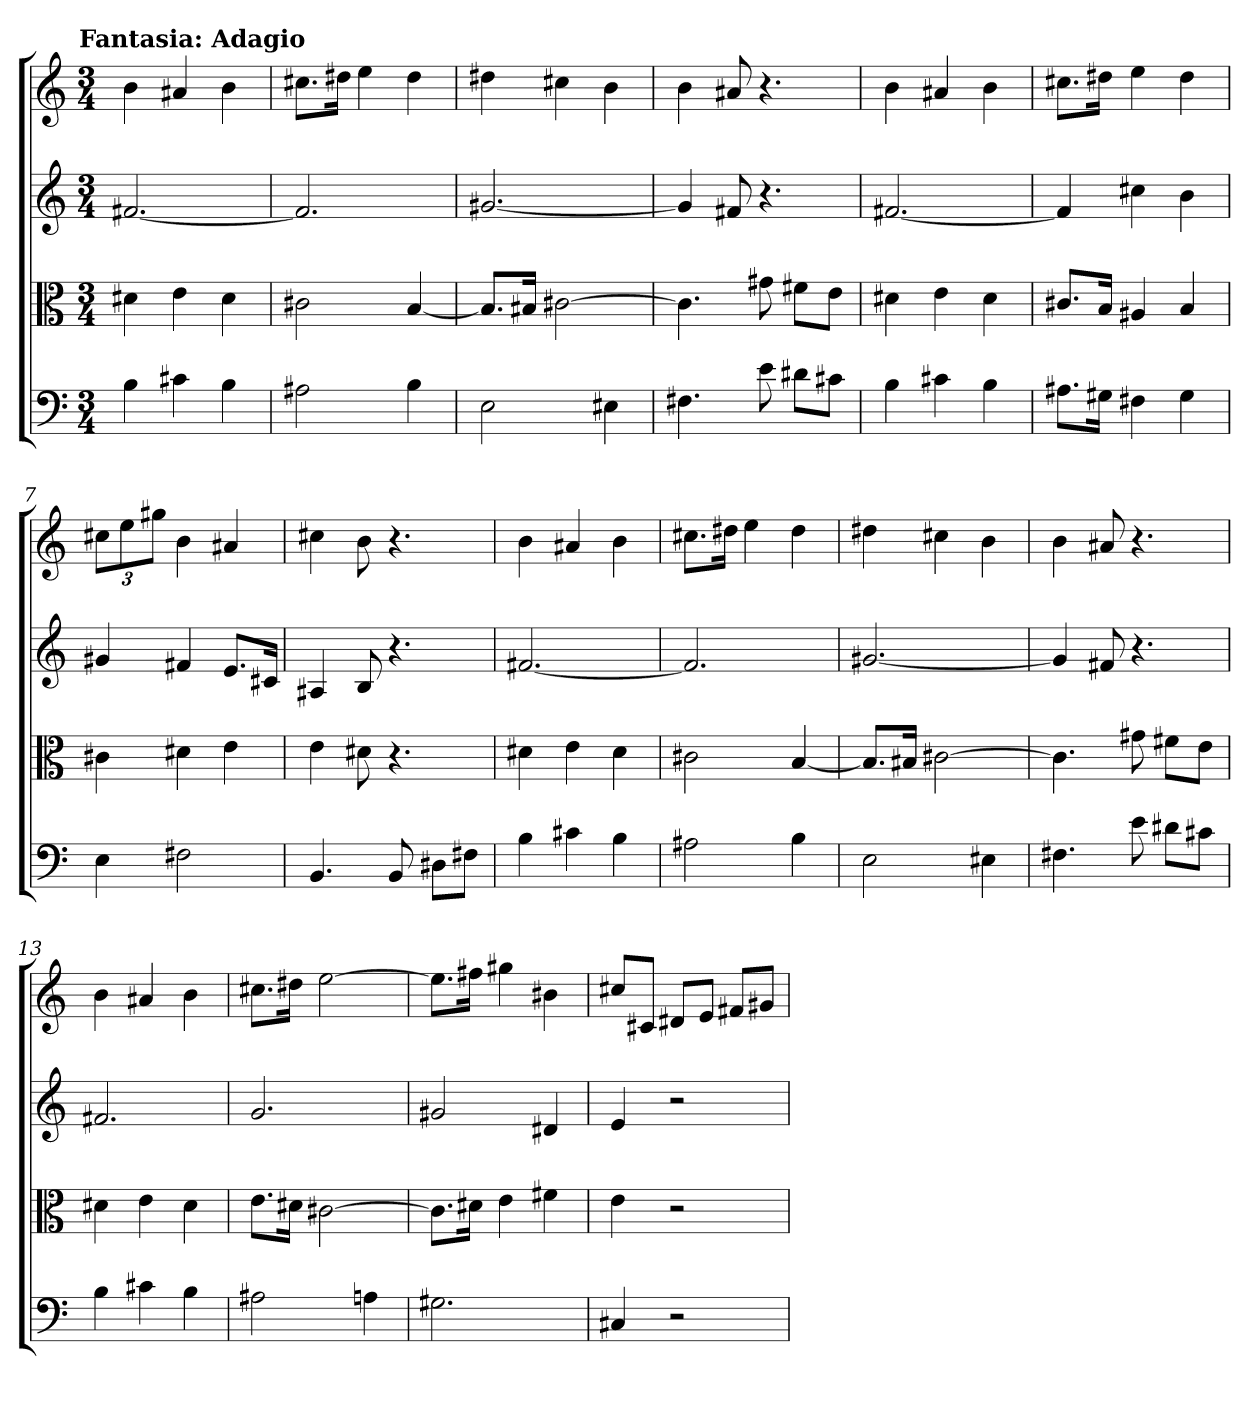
**kern	**kern	**kern	**kern
*part4	*part3	*part2	*part1
*staff4	*staff3	*staff2	*staff1
*clefF4	*clefC3	*	*
*k[]	*k[]	*k[]	*k[]
!!LO:TX:omd:t=Fantasia&colon; Adagio
*M3/4	*M3/4	*M3/4	*M3/4
*MM56	*MM56	*MM56	*MM56
=	=	=	=
4B	4d#X	[2.f#X	4b
4c#X	4e	.	4a#X
4B	4d#	.	4b
=2	=2	=2	=2
2A#X	2c#X	2.f#]	8.cc#XL
.	.	.	16dd#XJk
.	.	.	4ee
4B	[4B	.	4dd#
=3	=3	=3	=3
2E	8.B/L]	[2.g#X	4dd#X
.	16B#X/Jk	.	.
.	[2c#X	.	4cc#X
4E#X	.	.	4b
=4	=4	=4	=4
4.F#X	4.c#]	4g#]	4b
.	.	8f#X	8a#X
8e	8g#X	4.r	4.r
8d#X\L	8f#X\L	.	.
8c#X\J	8e\J	.	.
=5	=5	=5	=5
4B	4d#X	[2.f#X	4b
4c#X	4e	.	4a#X
4B	4d#	.	4b
=6	=6	=6	=6
8.A#X\L	8.c#X/L	4f#]	8.cc#XL
16G#X\Jk	16B/Jk	.	16dd#XJk
4F#X	4A#X	4cc#X	4ee
4G#	4B	4b	4dd#
=7	=7	=7	=7
4E	4c#X	4g#X	12cc#XL
.	.	.	12ee
.	.	.	12gg#XJ
2F#X	4d#X	4f#X	4b
.	4e	8.eL	4a#X
.	.	16c#XJk	.
=8	=8	=8	=8
4.BB	4e	4A#X	4cc#X
.	8d#X	8B	8b
8BB	4.r	4.r	4.r
8D#X\L	.	.	.
8F#X\J	.	.	.
=9	=9	=9	=9
4B	4d#X	[2.f#X	4b
4c#X	4e	.	4a#X
4B	4d#	.	4b
=10	=10	=10	=10
2A#X	2c#X	2.f#]	8.cc#XL
.	.	.	16dd#XJk
.	.	.	4ee
4B	[4B	.	4dd#
=11	=11	=11	=11
2E	8.B/L]	[2.g#X	4dd#X
.	16B#X/Jk	.	.
.	[2c#X	.	4cc#X
4E#X	.	.	4b
=12	=12	=12	=12
4.F#X	4.c#]	4g#]	4b
.	.	8f#X	8a#X
8e	8g#X	4.r	4.r
8d#X\L	8f#X\L	.	.
8c#X\J	8e\J	.	.
=13	=13	=13	=13
4B	4d#X	2.f#X	4b
4c#X	4e	.	4a#X
4B	4d#	.	4b
=14	=14	=14	=14
2A#X	8.e\L	2.g	8.cc#XL
.	16d#X\Jk	.	16dd#XJk
.	[2c#X	.	[2ee
4An	.	.	.
=15	=15	=15	=15
2.G#X	8.c#\L]	2g#X	8.eeL]
.	16d#X\Jk	.	16ff#XJk
.	4e	.	4gg#X
.	4f#X	4d#X	4b#X
=16	=16	=16	=16
4C#X	4e	4e	8cc#XL
.	.	.	8c#XJ
2r	2r	2r	8d#XL
.	.	.	8eJ
.	.	.	8f#XL
.	.	.	8g#XJ
=	=	=	=
*-	*-	*-	*-
